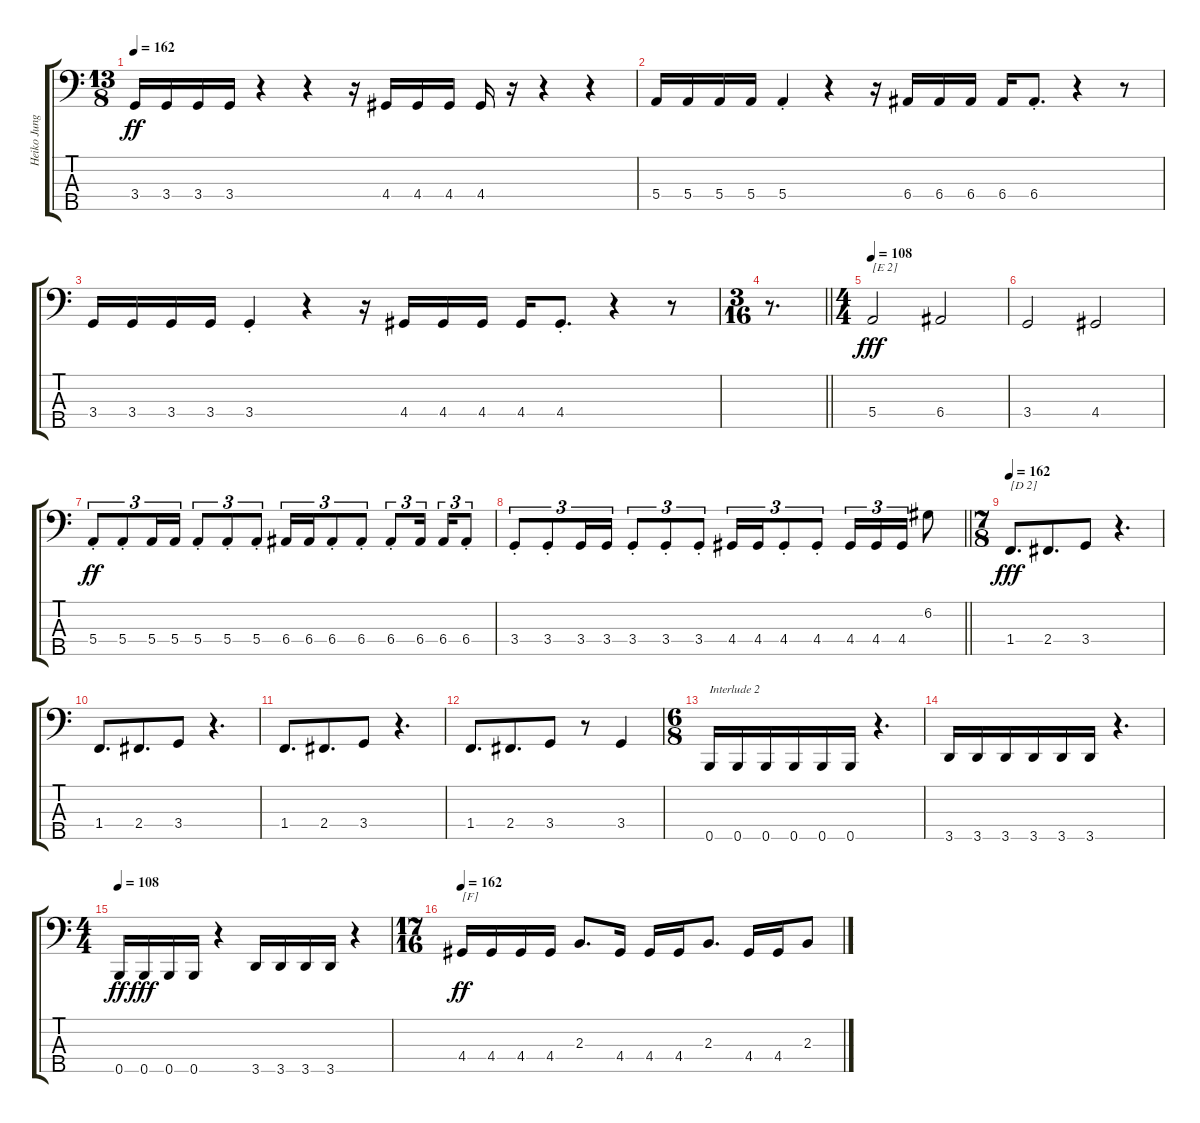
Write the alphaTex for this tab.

\track ("Heiko Jung" "Heiko Jung") {instrument electricbassfinger}
\staff {score tabs}
\tuning (G2 D2 A1 E1 B0) {hide}
\ts (13 8)
\tempo 162
\clef f4
\ks c
3.4.16{dy ff} 3.4.16 3.4.16 3.4.16 r.4 r.4 r.16 4.4.16 4.4.16 4.4.16 4.4.16 r.16 r.4 r.4 |
5.4.16 5.4.16 5.4.16 5.4.16 5.4{st}.4 r.4 r.16 6.4.16 6.4.16 6.4.16 6.4.16 6.4{st}.8{d} r.4 r.8 |
3.4.16 3.4.16 3.4.16 3.4.16 3.4{st}.4 r.4 r.16 4.4.16 4.4.16 4.4.16 4.4.16 4.4{st}.8{d} r.4 r.8 |
\ts (3 16)
\barLineRight lightlight
r.8{d} |
\ts (4 4)
\tempo 108
5.4.2{txt "[E 2]" dy fff} 6.4.2 |
3.4.2 4.4.2 |
5.4{st}.8{tu (3 2) dy ff} 5.4{st}.8{tu (3 2)} 5.4.16{tu (3 2)} 5.4.16{tu (3 2)} 5.4{st}.8{tu (3 2)} 5.4{st}.8{tu (3 2)} 5.4{st}.8{tu (3 2)} 6.4.16{tu (3 2)} 6.4.16{tu (3 2)} 6.4{st}.8{tu (3 2)} 6.4{st}.8{tu (3 2)} 6.4{st}.8{tu (3 2)} 6.4.16{tu (3 2) beam splitsecondary} 6.4.16{tu (3 2)} 6.4{st}.8{tu (3 2)} |
\barLineRight lightlight
3.4{st}.8{tu (3 2)} 3.4{st}.8{tu (3 2)} 3.4.16{tu (3 2)} 3.4.16{tu (3 2)} 3.4{st}.8{tu (3 2)} 3.4{st}.8{tu (3 2)} 3.4{st}.8{tu (3 2)} 4.4.16{tu (3 2)} 4.4.16{tu (3 2)} 4.4{st}.8{tu (3 2)} 4.4{st}.8{tu (3 2)} 4.4.16{tu (3 2)} 4.4.16{tu (3 2)} 4.4.16{tu (3 2)} 6.2.8 |
\ts (7 8)
\tempo 162
1.4.8{d txt "[D 2]" dy fff} 2.4.8{d} 3.4.8 r.4{d} |
1.4.8{d} 2.4.8{d} 3.4.8 r.4{d} |
1.4.8{d} 2.4.8{d} 3.4.8 r.4{d} |
1.4.8{d} 2.4.8{d} 3.4.8 r.8 3.4.4 |
\ts (6 8)
0.5.16{txt "Interlude 2"} 0.5.16 0.5.16 0.5.16 0.5.16 0.5.16 r.4{d} |
3.5.16 3.5.16 3.5.16 3.5.16 3.5.16 3.5.16 r.4{d} |
\ts (4 4)
\tempo 108
0.5.16{dy ff} 0.5.16{dy fff} 0.5.16 0.5.16 r.4 3.5.16 3.5.16 3.5.16 3.5.16 r.4 |
\ts (17 16)
\tempo 162
4.4.16{txt "[F]" dy ff} 4.4.16 4.4.16 4.4.16 2.3.8{d} 4.4.16 4.4.16 4.4.16 2.3.8{d} 4.4.16 4.4.16 2.3.8
